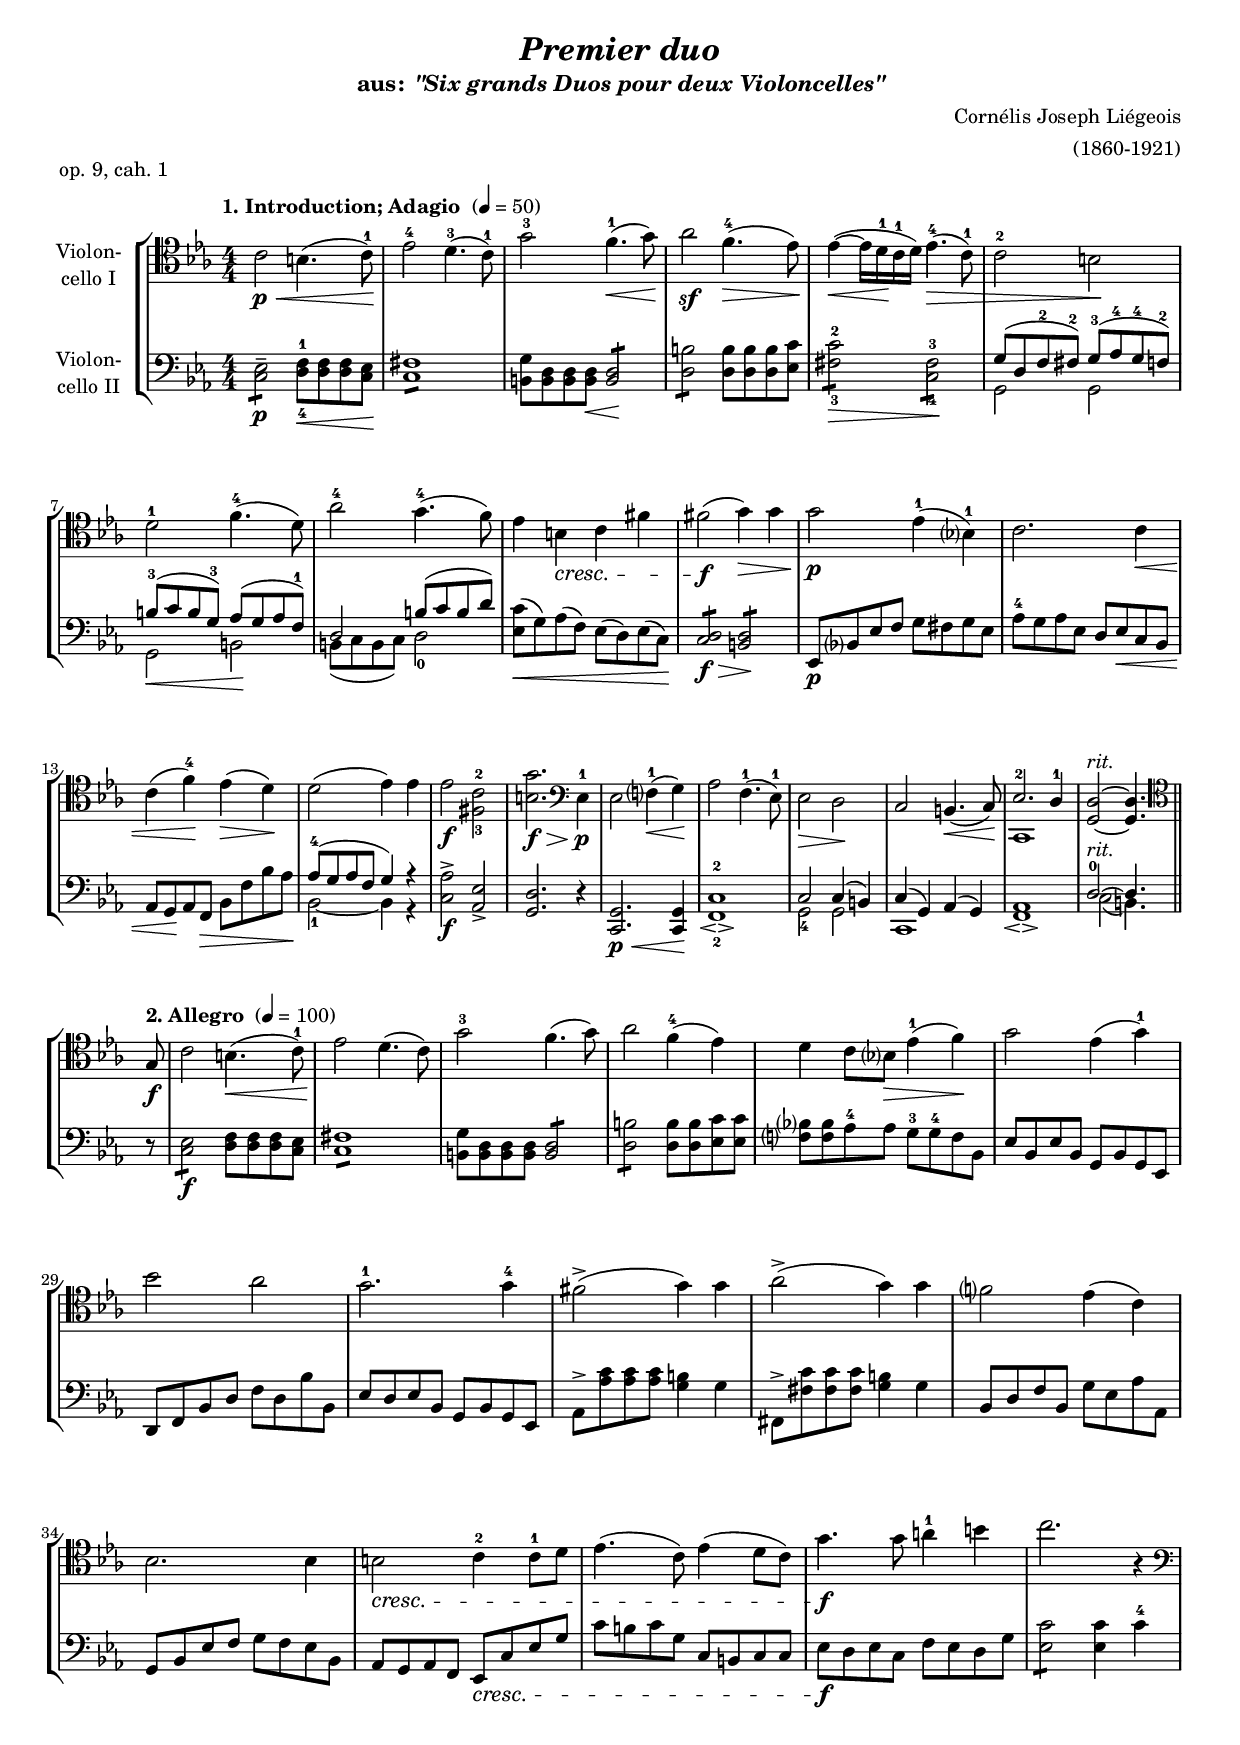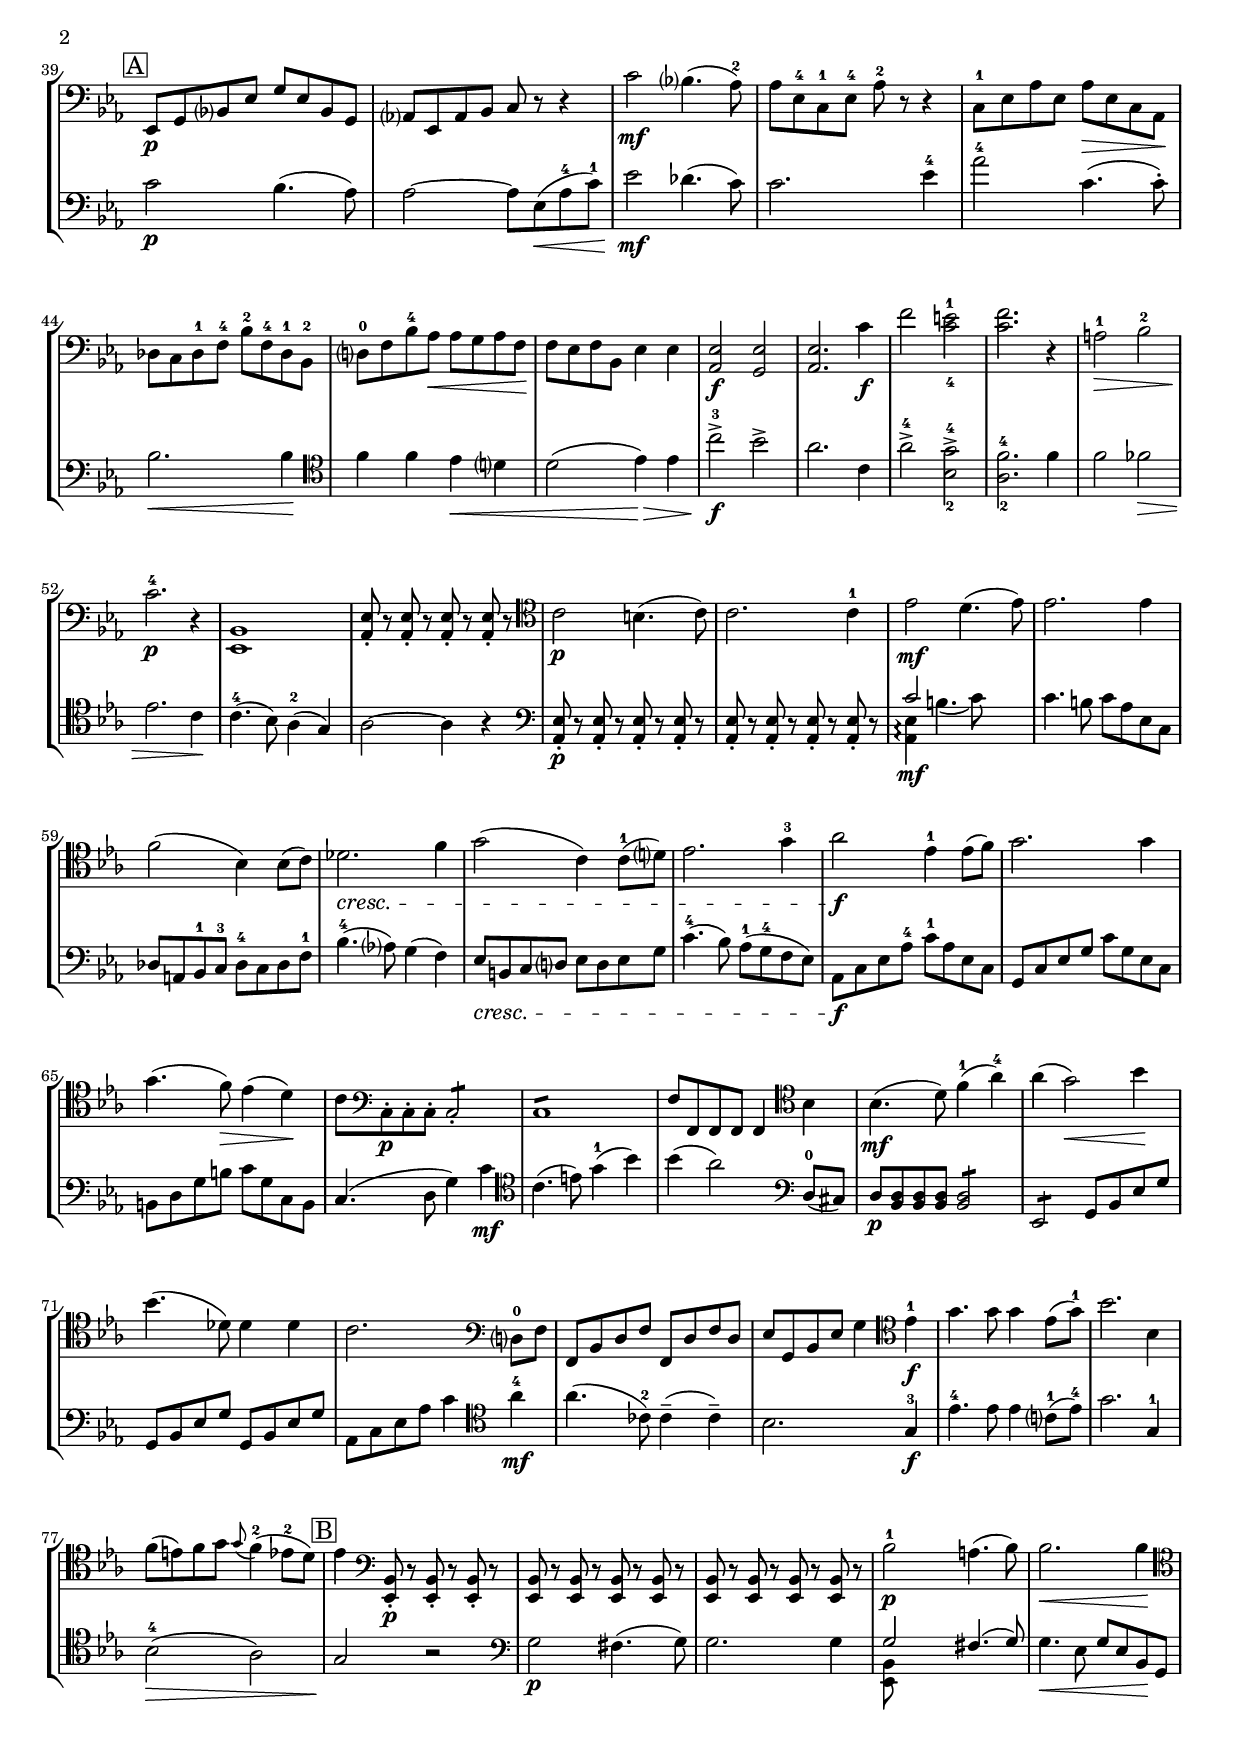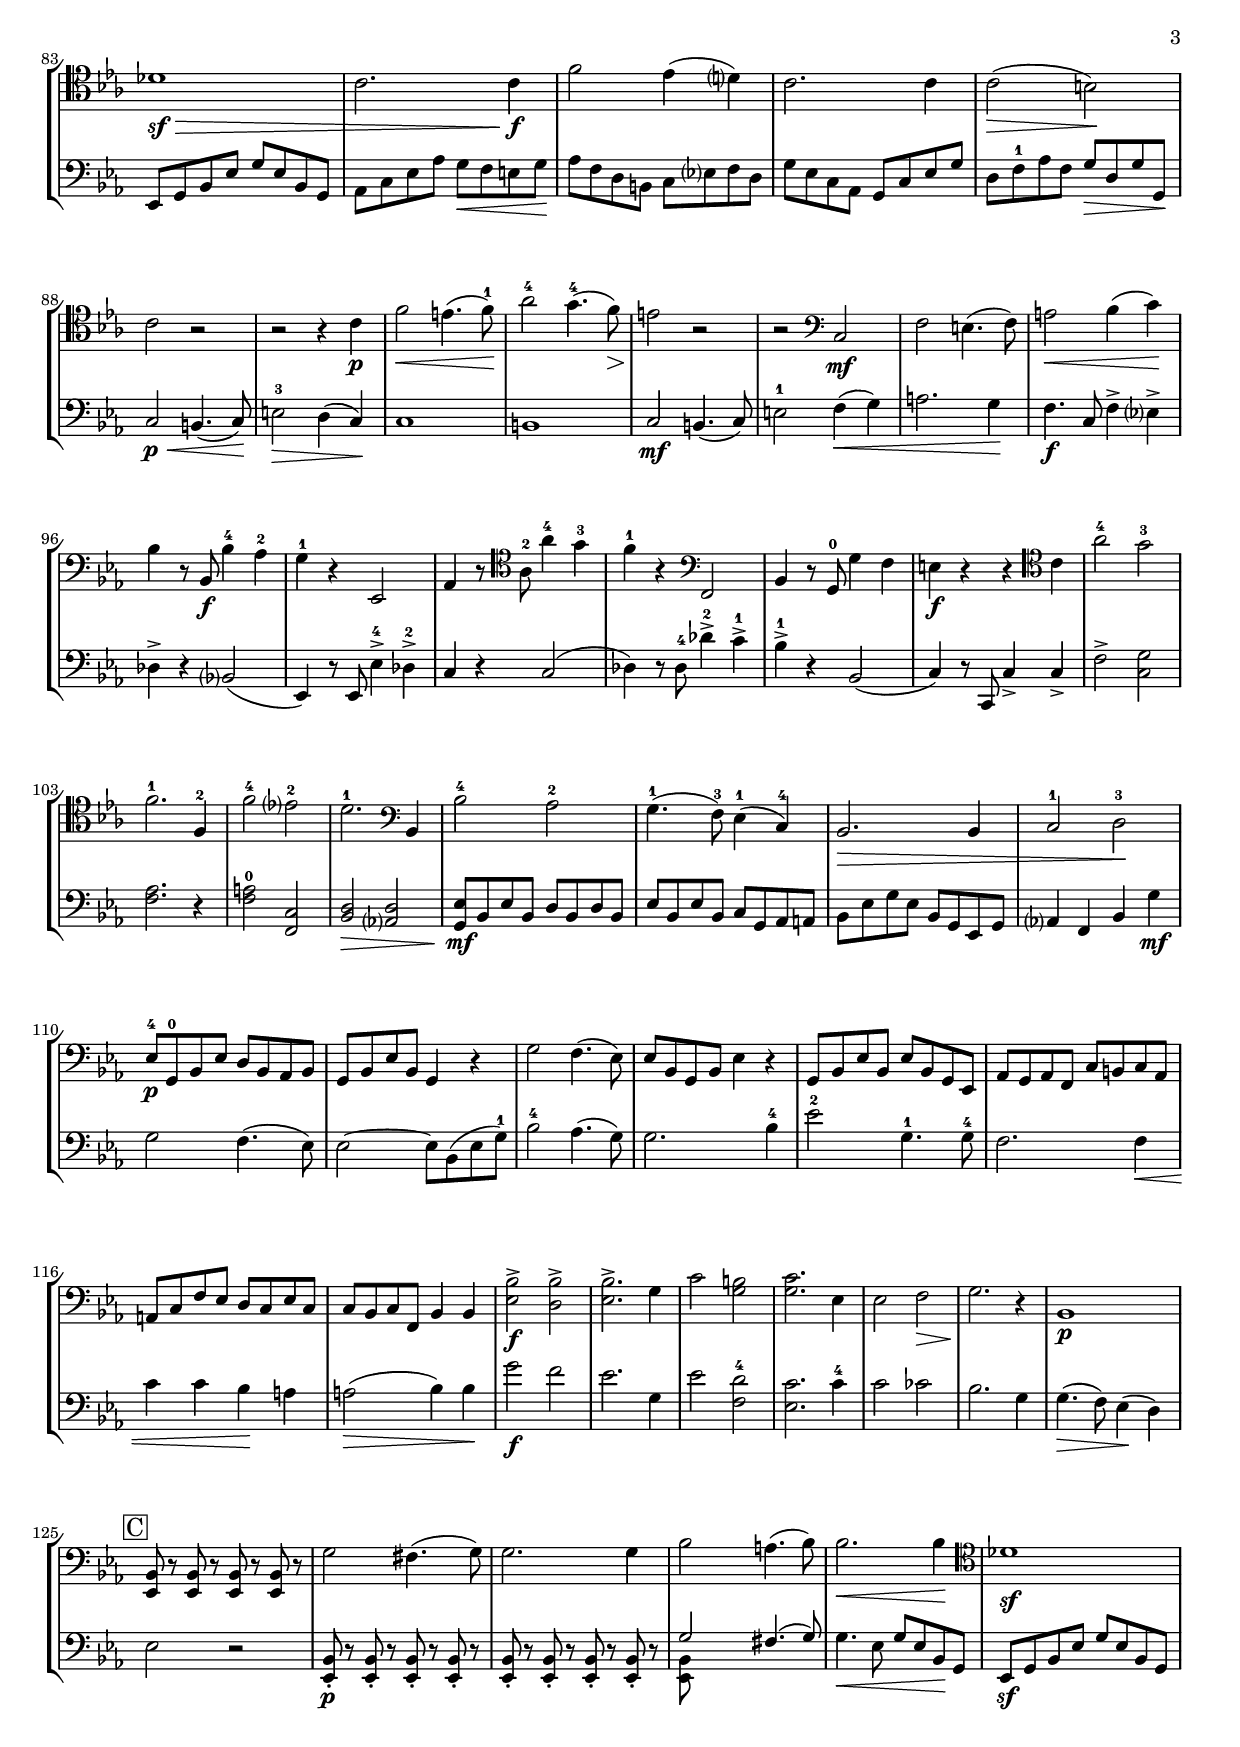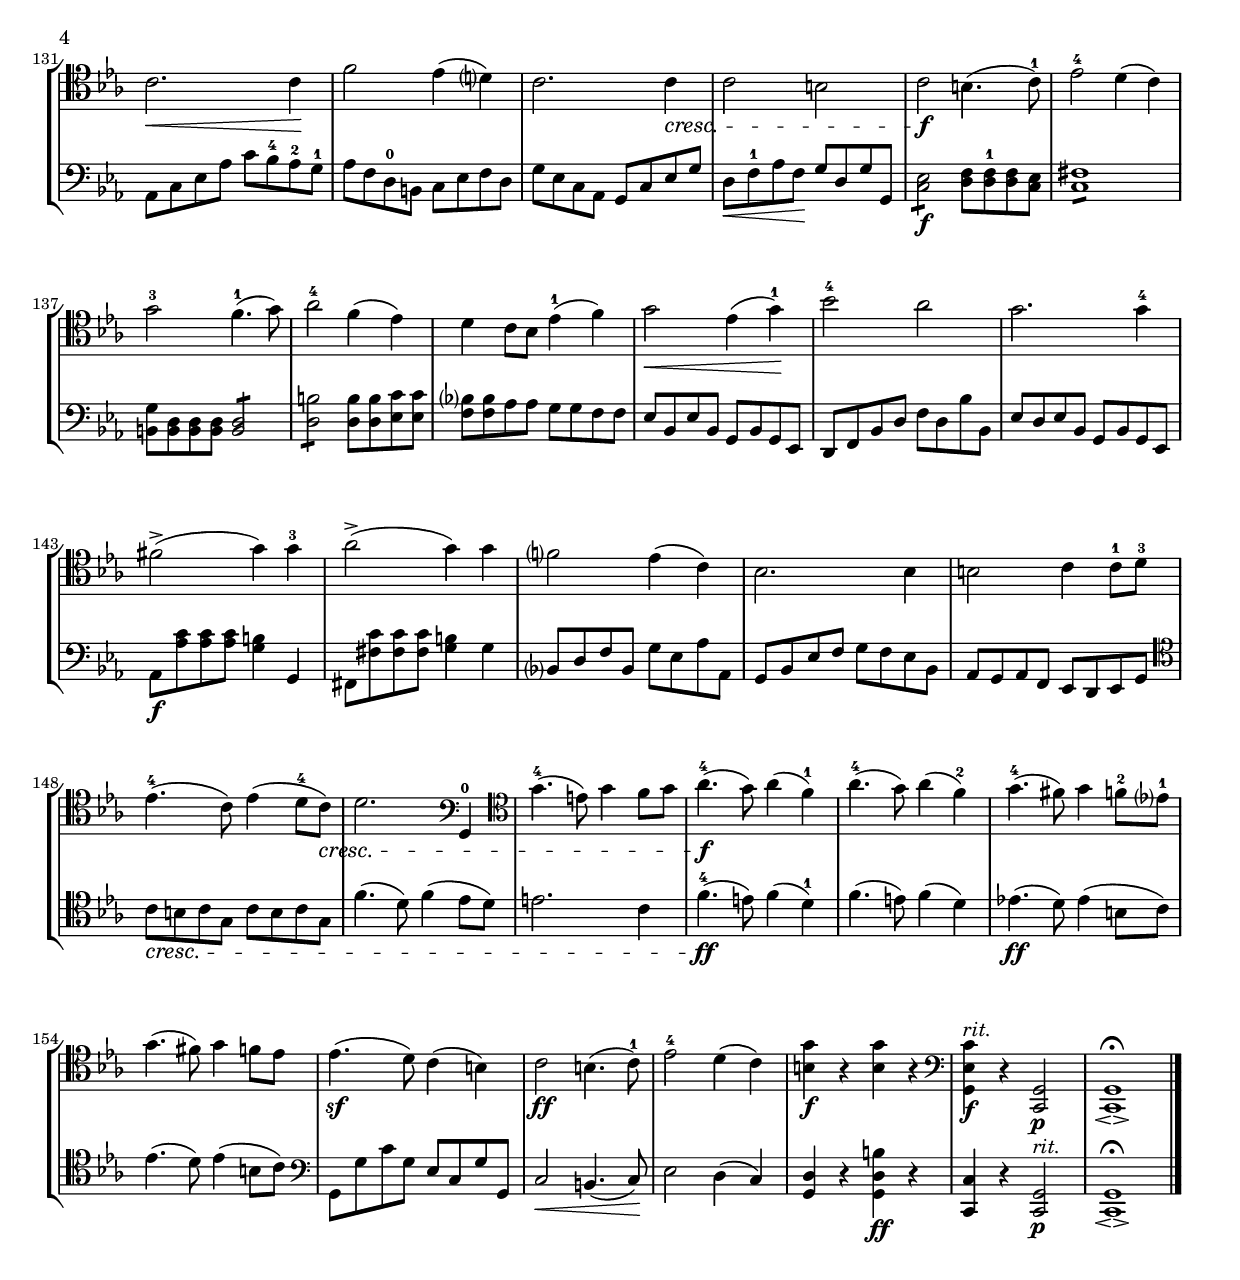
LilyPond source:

\version "2.14.2"
\include "deutsch.ly"
  
#(set-global-staff-size 17.4)

\header {
  title    = \markup \bold \italic "Premier duo"
  subtitle = \markup { "aus: " \italic "\"Six grands Duos pour deux Violoncelles\"" }
  composer    = "Cornélis Joseph Liégeois"
  arranger    = "(1860-1921)"
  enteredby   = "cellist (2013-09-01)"
  piece       = "op. 9, cah. 1"
}

voiceconsts = {
  \key c \minor
  \clef "bass"
  \numericTimeSignature
  \compressFullBarRests
  \set tupletSpannerDuration = #(ly:make-moment 1 4)
}

%minstr = "harpsichord"
mihi = "clarinet"
%minstr = "accordion"
milo = "bassoon"

rit = \markup \italic "rit."

boxa = \mark \markup \box "A"
boxb = \mark \markup \box "B"
boxc = \mark \markup \box "C"
boxd = \mark \markup \box "D"

introa = { \tempo "1. Introduction; Adagio " 4=50 \time 4/4 }
introb = { \bar "||" \break \tempo "2. Allegro " 4=100 }

va = \relative c' {
  \voiceconsts
  \clef "tenor"

  \introa
  c2\p\< h4.( c8)-1\!
  es2-4 d4.(-3 c8)-1
  g'2-3 f4.(-1\< g8)\!
  as2\sf f4.(-4\> es8)\!
  es4(~\< es16 d-1\! c-1 d) es4.(-4\> c8)-1

  c2-2 h\!
  d-1 f4.(-4 d8)
  as'2-4 g4.(-4 f8)
  es4 h\cresc c fis
  fis2(\f g4)\> g
  g2\!\p es4(-1 b?)-1
  c2. c4\<
  c( f)-4\! es(\> d)\!

  d2( es4) es
  es2\f <fis,-3 c'-2>
  <h g'>2.\f\> \clef "bass" es,4-1\!\p
  es2 f?4(-1\< g)\!
  as2 f4.(-1 es8)-1
  es2\> d\!
  c h4.(\< c8)\!
  << { es2.-2 d4-1 } \\ c,1 >>
  <g' d'>2~^\rit <g d'>4.

  \introb \clef "tenor"
  \partial 8 g'8\f
  c2 h4.(\< c8)-1
  es2\! d4.( c8)
  g'2-3 f4.( g8)
  as2 f4(-4 es)
  d c8 b?\> es4(-1 f)\!
  g2 es4( g)-1
  b2 as
  g2.-1 g4-4

  fis2(-> g4) g
  as2(-> g4) g
  f?2 es4( c)
  b2. b4
  h2\cresc c4-2 c8-1 d
  es4.( c8) es4( d8 c)
  g'4.\f g8 a4-1 h
  c2. r4 \clef "bass" \boxa

  es,,,8\p g b? es g es b g
  as? es as b c r r4
  c'2\mf b?4.( as8)-2
  as es-4 c-1 es-4 as-2 r r4
  c,8-1 es as es as\> es c as\!

  des c des-1 f-4 b-2 f-4 des-1 b-2
  d?-0 f b-4 as\< as g as f\!
  f es f b, es4 es
  <as, es'>2\f <g es'>
  <as es'>2. c'4\f
  f2 <c-4 e-1>
  <c f>2. r4

  a2-1\> b-2
  c2.-4\!\p r4
  <es,, b'>1
  <as es'>8-. r <as es'>-. r <as es'>-. r <as es'>-. r \clef "tenor"
  c'2\p h4.( c8)
  c2. c4-1
  es2\mf d4.( es8)
  es2. es4
  f2( b,4) b8( c)

  des2.\cresc f4
  g2( c,4) c8(-1 d?)
  es2. g4-3
  as2\f es4-1 es8( f)
  g2. g4
  g4.( f8)\> es4( d)\!
  c8 \clef "bass" c,-.\p c-. c-. \repeat tremolo 4 c-.
  \repeat tremolo 8 c

  f f, f f f4 \clef "tenor" b'
  b4.(\mf d8) f4(-1 as)-4
  as( g2)\< b4\!
  b4.( des,8) des4 des
  c2. \clef "bass" d,?8-0 f
  f, b d f f, d' f d

  es g, b es g4 \clef "tenor" es'-1\f
  g4. g8 g4 es8( g)-1
  b2. b,4
  f'8( e) f g \appoggiatura g f4(-2 es8-2 d) \boxb
  es4 \clef "bass" <es,, b'>8-.\p r <es b'>-. r <es b'>-. r

  <es b'> r <es b'> r <es b'> r <es b'> r
  <es b'> r <es b'> r <es b'> r <es b'> r
  b''2-1\p a4.( b8)
  b2.\< b4\! \clef "tenor"
  des1\sf\>
  c2. c4\!\f
  f2 es4( d?)

  c2. c4
  c2(\> h)\!
  c r
  r r4 c\p
  f2\< e4.( f8)-1\!
  as2-4 g4.(-4 f8)\>
  e2\! r
  r \clef "bass" c,\mf
  f e4.( f8)
  a2\< b4( c)\!
  b r8 b,\f b'4-4 as-2
  g-1 r es,2
  as4 r8 \clef "tenor" as'-2 as'4-4 g-3
  f-1 r \clef "bass" f,,2
  b4 r8 g-0 g'4 f
  e\f r r \clef "tenor" c'
  as'2-4 g-3
  f2.-1 f,4-2

  f'2-4 es?-2
  d2.-1 \clef "bass" b,4
  b'2-4 as-2
  g4.(-1 f8)-3 es4(-1 c)-4
  b2.\> b4
  c2-1 d-3\!
  es8-4\p g,-0 b es d b as b
  g b es b g4 r

  g'2 f4.( es8)
  es b g b es4 r
  g,8 b es b es b g es
  as g as f c' h c as
  a c f es d c es c

  c b c f, b4 b
  <es b'>2->\f <d b'>->
  <es b'>2.-> g4
  c2 <g h>
  <g c>2. es4
  es2 f\>
  g2.\! r4
  b,1\p \boxc
  <es, b'>8 r <es b'> r <es b'> r <es b'> r

  g'2 fis4.( g8)
  g2. g4
  b2 a4.( b8)
  b2.\< b4\! \clef "tenor"
  des1\sf
  c2.\< c4\!
  f2 es4( d?)
  c2. c4\cresc
  c2 h
  c\f h4.( c8)-1
  es2-4 d4( c)

  g'2-3 f4.(-1 g8)
  as2-4 f4( es)
  d c8 b es4(-1 f)
  g2\< es4( g)-1\!
  b2-4 as
  g2. g4-4
  fis2(-> g4) g-3
  as2(-> g4) g
  f?2 es4( c)

  b2. b4
  h2 c4 c8-1 d-3
  es4.(-4 c8) es4( d8-4 c)\cresc
  d2. \clef "bass" g,,4-0 \clef "tenor"
  g''4.(-4 e8) g4 f8 g
  as4.(-4\f g8) as4( f)-1
  as4.(-4 g8) as4( f)-2

  g4.(-4 fis8) g4 f8-2 es?-1
  g4.( fis8) g4 f8 es
  es4.(\sf d8) c4( h)
  c2\ff h4.( c8)-1
  es2-4 d4( c)
  <h g'>\f r <h g'> r \clef "bass"
  <g, es' c'>\f^\rit r <c, g'>2\p
  <c g'>1\espressivo\fermata \bar "|."
}

vb = \relative c {
  \voiceconsts

  \introa
  \repeat tremolo 4 <c es>8--\p <d-4 f-1>\< <d f> <d f> <c es>\!
  \repeat tremolo 8 <c fis>
  <h g'> <h d> <h d> <h d>\< \repeat tremolo 4 <h d>\!
  \repeat tremolo 4 <d h'> <d h'> <d h'> <d h'> <es c'>

  \repeat tremolo 4 <fis-3 c'-2>\> \repeat tremolo 4 <c-4 fis-3>\!
  << { g'8( d f-2 fis-2) g(-3 as-4 g-4 f-2) } \\ { g,2 g } >>
  << { h'8(-3 c h g)-3 as( g as f)-1 } \\ { g,2\< h\! } >>
  << { d h'8( c h d) } \\ { h,( c h c) d2-0 } >>
  <es c'>8(\< g) as( f) es( d) es( c)\!

  \repeat tremolo 4 <c d>\f\> \repeat tremolo 4 <h d>\!
  es,\p b'? es f g fis g es
  as-4 g as es d es\< c b
  as g\! as f\> b f' b as\!
  << { as(-4 g as f g4) r } \\ { b,2~-1 b4 r } >>

  <c as'>2->\f <as es'>->
  <g d'>2. r4
  <c, g'>2.\p\< <c g'>4\!
  <f-2 c'-2>1\espressivo
  << { c'2 c4( h) } \\ { g2-4 g } >>
  << { c4( g) as( g) } \\ c,1 >>
  <f as>\espressivo
  << { d'2~-0^\rit d4. } \\ { c2( h4.) } >>

  \introb
  \partial 8 r8
  \repeat tremolo 4 <c es>8\f <d f> <d f> <d f> <c es>  
  \repeat tremolo 8 <c fis>
  <h g'> <h d> <h d> <h d> \repeat tremolo 4 <h d>
  \repeat tremolo 4 <d h'> <d h'> <d h'> <es c'> <es c'>
  <f? b?> <f b> as-4 as g-3 g-4 f b,

  es b es b g b g es
  d f b d f d b' b,
  es d es b g b g es
  as-> <as' c> <as c> <as c> <g h>4 g
  fis,8-> <fis' c'> <fis c'> <fis c'> <g h>4 g

  b,8 d f b, g' es as as,
  g b es f g f es b 
  as g as f es\cresc c' es g
  c h c g c, h c c
  es\f d es c f es d g

  \repeat tremolo 4 <es c'> <es c'>4 c'-4 \boxa
  c2\p b4.( as8)
  as2~ as8 es(\< as-4 c)-1
  es2\!\mf des4.( c8)
  c2. es4-4
  as2-4 c,4.( c8)-.
  b2.\< b4\! \clef "tenor"
  f' f es\< d?

  d2( es4)\!\> es
  c'2->-3\f b->
  as2. c,4
  as'2->-4 <b,-2 g'-4>->
  <as-2 f'-4>2. f'4
  f2 fes\>
  es2. c4\!
  c4.(-4 b8) as4(-2 g)
  as2~ as4 r \clef "bass"
  <as, es'>8-.\p r <as es'>-. r <as es'>-. r <as es'>-. r

  <as es'>-. r <as es'>-. r <as es'>-. r <as es'>-. r
  << { c'2 s } \\ { <as, es'>4\mf\arpeggio h'4.( c8) } >>
  c4. h8 c as es c
  des a b-1 c-3 des-4 c des f-1
  b4.(-4 as?8) g4( f)
  es8\cresc h c d? es d es g

  c4.(-4 b8) as(-1 g-4 f es)
  as,\f c es as-4 c-1 as es c
  g c es g c g es c
  h d g h c g c, h
  c4.( d8 g4) c\mf \clef "tenor"

  c4.( e8) g4(-1 b)
  b( as2) \clef "bass" d,,8(-0 cis)
  d\p <b d> <b d> <b d>  \repeat tremolo 4 <b d>
  \repeat tremolo 4 es, g b es g
  g, b es g g, b es g
  as, c es as c4 \clef "tenor" as'-4\mf

  as4.( ces,8)-2 ces4(-- ces)--
  b2. g4-3\f
  es'4.-4 es8 es4 c?8(-1 es)-4
  g2. g,4-1
  b2(\>-4 as) \boxb
  g\! r \clef "bass"
  g\p fis4.( g8)
  g2. g4
  << { g2 fis4.( g8) } \\ { <es, b'>8 s4. s2 } >>
  g'4.\< es8 g es b\! g

  es g b es g es b g
  as c es as g\< f e g\!
  as f d h c es? f d
  g es c as g c es g
  d f-1 as f g\> d g g,\!
  c2\p\< h4.( c8)\!

  e2-3\> d4( c)\!
  c1
  h
  c2\mf h4.( c8)
  e2-1 f4(\< g)
  a2. g4\!
  f4.\f c8 f4-> es?->
  des-> r b?2(
  es,4) r8 es es'4->-4 des->-2

  c r c2(
  des4) r8 des-4 des'4->-2 c->-1
  b->-1 r b,2(
  c4) r8 c, c'4-> c->
  f2-> <c g'>
  <f as>2. r4
  <f a-0>2 <f, c'>
  <b d>\> <as? d>
  <g es'>8\!\mf b es b d b d b

  es b es b c g as a
  b es g es b g es g
  as?4 f b g'\mf
  g2 f4.( es8)
  es2~ es8 b( es g)-1
  b2-4 as4.( g8)
  g2. b4-4

  es2-2 g,4.-1 g8-4
  f2. f4\<
  c' c b\! a
  a2(\> b4) b\!
  g'2\f f
  es2. g,4
  es'2 <f, d'-4>
  <es c'>2. c'4-4
  c2 ces
  b2. g4

  g4.(\> f8) es4(\! d) \boxc
  es2 r
  <es, b'>8-.\p r <es b'>-. r <es b'>-. r <es b'>-. r
  <es b'>-. r <es b'>-. r <es b'>-. r <es b'>-. r
  << { g'2 fis4.( g8) } \\ { <es, b'>8 s4. s2 } >>
  g'4.\< es8 g es b\! g
  es\sf g b es g es b g

  as c es as c b-4 as-2 g-1
  as f d-0 h c es f d
  g es c as g c es g
  d\< f-1 as f\! g d g g,
  \repeat tremolo 4 <c es>\f <d f> <d f-1> <d f> <c es>

  \repeat tremolo 8 <c fis>
  <h g'> <h d> <h d> <h d> \repeat tremolo 4 <h d>
  \repeat tremolo 4 <d h'> <d h'> <d h'> <es c'> <es c'>
  <f b?> <f b> as as g g f f
  es b es b g b g es

  d f b d f d b' b,
  es d es b g b g es
  as\f <as' c> <as c> <as c> <g h>4 g,
  fis8 <fis' c'> <fis c'> <fis c'> <g h>4 g
  b,?8 d f b, g' es as as,
  g b es f g f es b

  as g as f es d es g \clef "tenor"
  c'\cresc h c g c h c g
  f'4.( d8) f4( es8 d)
  e2. c4 f4.(-4\ff e8) f4( d)-1
  f4.( e8) f4( d)
  es!4.(\ff d8) es4( h8 c)

  es4.( d8) es4( h8 c) \clef "bass"
  g, g' c g es c g' g,
  c2\< h4.( c8)\!
  es2 d4( c)
  <g d'> r <g d' h'>\ff r
  <c, c'> r <c g'>2\p^\rit
  <c g'>1\espressivo\fermata \bar "|."
}


music = \new StaffGroup <<
      \new Staff {
	\set Staff.midiInstrument = \mihi
	\set Staff.instrumentName = \markup \center-column { "Violon-" "cello I" }
	\transpose c c { \va }
      }

      \new Staff {
	\set Staff.midiInstrument = \milo
	\set Staff.instrumentName = \markup \center-column { "Violon-" "cello II" }
	\transpose c c { \vb }
      }
>>

\book {
  \score {
    \music
    \layout {}
  }

  \score {
    \unfoldRepeats \music

    \midi {
      \context {
        \Score
      }
    }
  }
}
